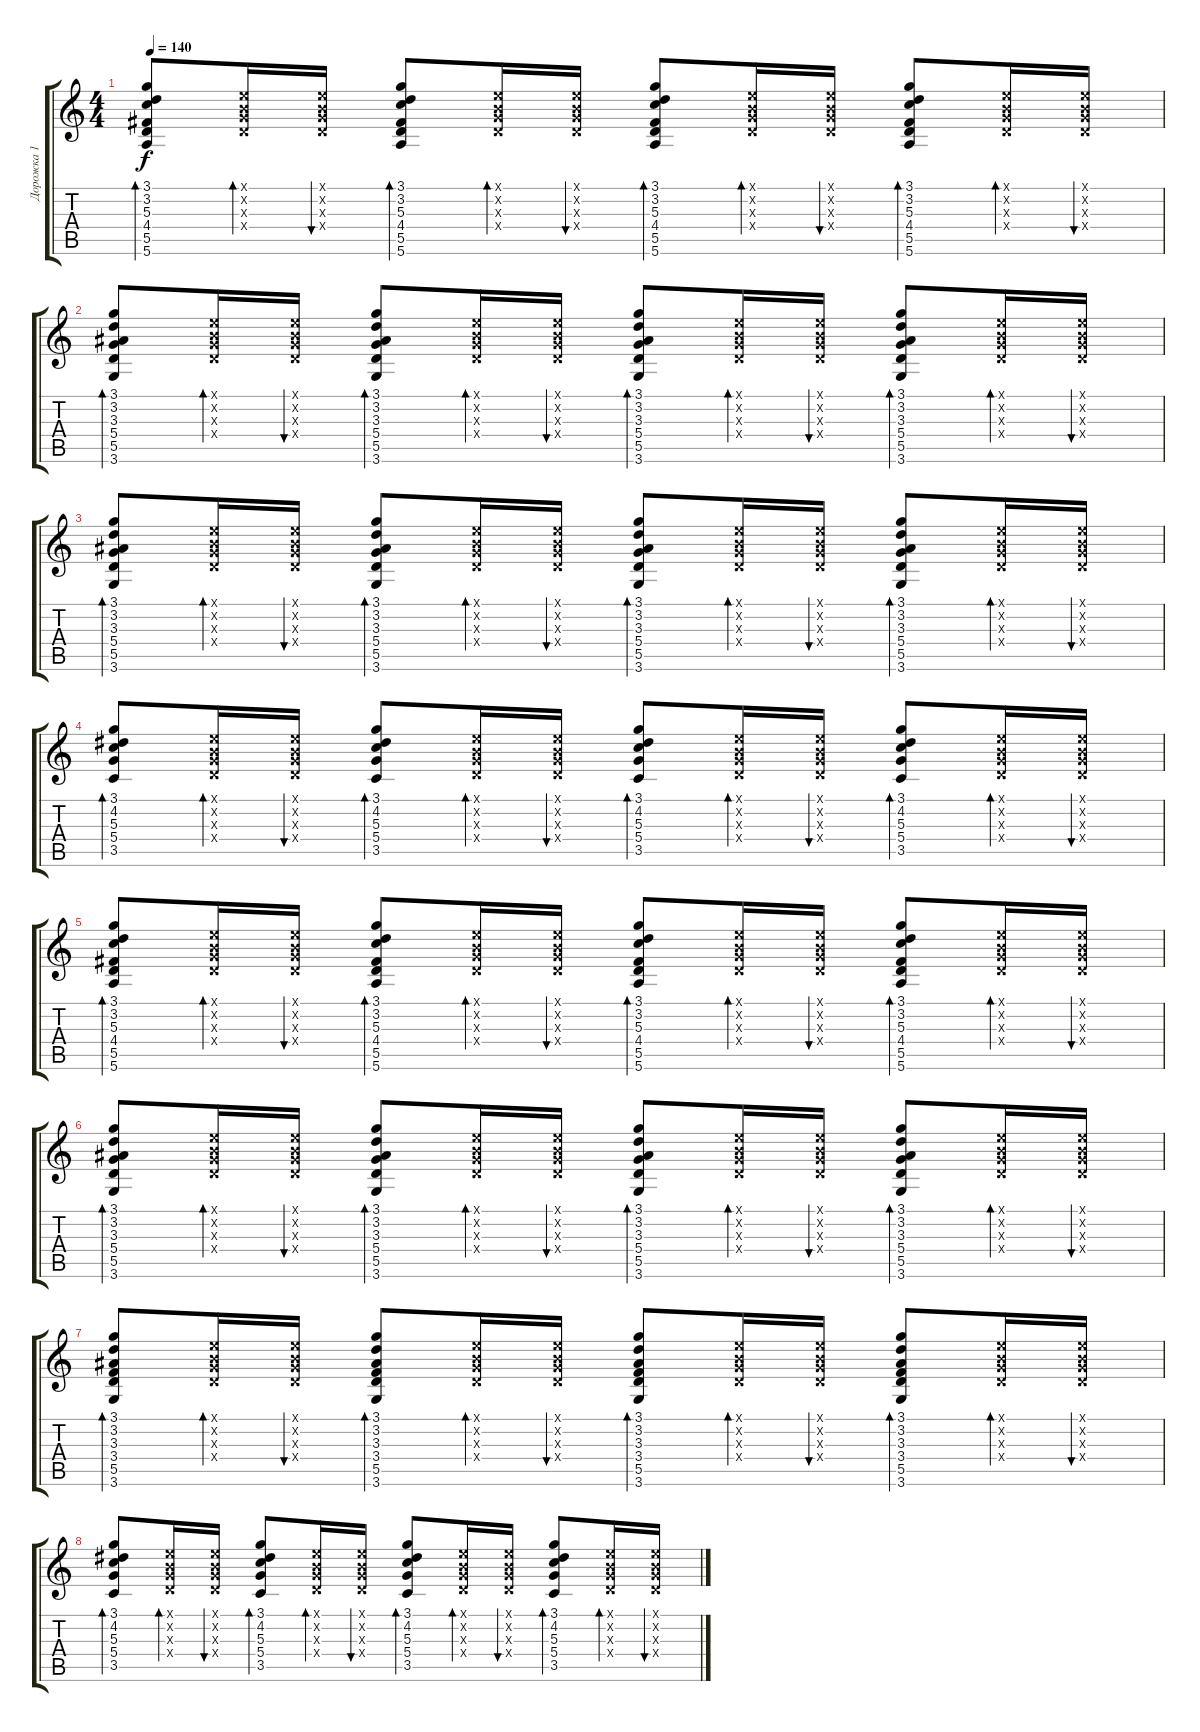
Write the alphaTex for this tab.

\track ("Дорожка 1" "Дорожка 1") {instrument acousticguitarsteel}
\staff {score tabs}
\tuning (E4 B3 G3 D3 A2 E2) {hide}
\ts (4 4)
\tempo 140
\clef g2
\ks c
(3.1 3.2 5.3 4.4 5.5 5.6).8{bd 60 dy f} (0.1{x} 0.2{x} 0.3{x} 0.4{x}).16{bd 60} (0.1{x} 0.2{x} 0.3{x} 0.4{x}).16{bu 60} (3.1 3.2 5.3 4.4 5.5 5.6).8{bd 60} (0.1{x} 0.2{x} 0.3{x} 0.4{x}).16{bd 60} (0.1{x} 0.2{x} 0.3{x} 0.4{x}).16{bu 60} (3.1 3.2 5.3 4.4 5.5 5.6).8{bd 60} (0.1{x} 0.2{x} 0.3{x} 0.4{x}).16{bd 60} (0.1{x} 0.2{x} 0.3{x} 0.4{x}).16{bu 60} (3.1 3.2 5.3 4.4 5.5 5.6).8{bd 60} (0.1{x} 0.2{x} 0.3{x} 0.4{x}).16{bd 60} (0.1{x} 0.2{x} 0.3{x} 0.4{x}).16{bu 60} |
(3.1 3.2 3.3 5.4 5.5 3.6).8{bd 60} (0.1{x} 0.2{x} 0.3{x} 0.4{x}).16{bd 60} (0.1{x} 0.2{x} 0.3{x} 0.4{x}).16{bu 60} (3.1 3.2 3.3 5.4 5.5 3.6).8{bd 60} (0.1{x} 0.2{x} 0.3{x} 0.4{x}).16{bd 60} (0.1{x} 0.2{x} 0.3{x} 0.4{x}).16{bu 60} (3.1 3.2 3.3 5.4 5.5 3.6).8{bd 60} (0.1{x} 0.2{x} 0.3{x} 0.4{x}).16{bd 60} (0.1{x} 0.2{x} 0.3{x} 0.4{x}).16{bu 60} (3.1 3.2 3.3 5.4 5.5 3.6).8{bd 60} (0.1{x} 0.2{x} 0.3{x} 0.4{x}).16{bd 60} (0.1{x} 0.2{x} 0.3{x} 0.4{x}).16{bu 60} |
(3.1 3.2 3.3 5.4 5.5 3.6).8{bd 60} (0.1{x} 0.2{x} 0.3{x} 0.4{x}).16{bd 60} (0.1{x} 0.2{x} 0.3{x} 0.4{x}).16{bu 60} (3.1 3.2 3.3 5.4 5.5 3.6).8{bd 60} (0.1{x} 0.2{x} 0.3{x} 0.4{x}).16{bd 60} (0.1{x} 0.2{x} 0.3{x} 0.4{x}).16{bu 60} (3.1 3.2 3.3 5.4 5.5 3.6).8{bd 60} (0.1{x} 0.2{x} 0.3{x} 0.4{x}).16{bd 60} (0.1{x} 0.2{x} 0.3{x} 0.4{x}).16{bu 60} (3.1 3.2 3.3 5.4 5.5 3.6).8{bd 60} (0.1{x} 0.2{x} 0.3{x} 0.4{x}).16{bd 60} (0.1{x} 0.2{x} 0.3{x} 0.4{x}).16{bu 60} |
(3.1 4.2 5.3 5.4 3.5).8{bd 60} (0.1{x} 0.2{x} 0.3{x} 0.4{x}).16{bd 60} (0.1{x} 0.2{x} 0.3{x} 0.4{x}).16{bu 60} (3.1 4.2 5.3 5.4 3.5).8{bd 60} (0.1{x} 0.2{x} 0.3{x} 0.4{x}).16{bd 60} (0.1{x} 0.2{x} 0.3{x} 0.4{x}).16{bu 60} (3.1 4.2 5.3 5.4 3.5).8{bd 60} (0.1{x} 0.2{x} 0.3{x} 0.4{x}).16{bd 60} (0.1{x} 0.2{x} 0.3{x} 0.4{x}).16{bu 60} (3.1 4.2 5.3 5.4 3.5).8{bd 60} (0.1{x} 0.2{x} 0.3{x} 0.4{x}).16{bd 60} (0.1{x} 0.2{x} 0.3{x} 0.4{x}).16{bu 60} |
(3.1 3.2 5.3 4.4 5.5 5.6).8{bd 60} (0.1{x} 0.2{x} 0.3{x} 0.4{x}).16{bd 60} (0.1{x} 0.2{x} 0.3{x} 0.4{x}).16{bu 60} (3.1 3.2 5.3 4.4 5.5 5.6).8{bd 60} (0.1{x} 0.2{x} 0.3{x} 0.4{x}).16{bd 60} (0.1{x} 0.2{x} 0.3{x} 0.4{x}).16{bu 60} (3.1 3.2 5.3 4.4 5.5 5.6).8{bd 60} (0.1{x} 0.2{x} 0.3{x} 0.4{x}).16{bd 60} (0.1{x} 0.2{x} 0.3{x} 0.4{x}).16{bu 60} (3.1 3.2 5.3 4.4 5.5 5.6).8{bd 60} (0.1{x} 0.2{x} 0.3{x} 0.4{x}).16{bd 60} (0.1{x} 0.2{x} 0.3{x} 0.4{x}).16{bu 60} |
(3.1 3.2 3.3 5.4 5.5 3.6).8{bd 60} (0.1{x} 0.2{x} 0.3{x} 0.4{x}).16{bd 60} (0.1{x} 0.2{x} 0.3{x} 0.4{x}).16{bu 60} (3.1 3.2 3.3 5.4 5.5 3.6).8{bd 60} (0.1{x} 0.2{x} 0.3{x} 0.4{x}).16{bd 60} (0.1{x} 0.2{x} 0.3{x} 0.4{x}).16{bu 60} (3.1 3.2 3.3 5.4 5.5 3.6).8{bd 60} (0.1{x} 0.2{x} 0.3{x} 0.4{x}).16{bd 60} (0.1{x} 0.2{x} 0.3{x} 0.4{x}).16{bu 60} (3.1 3.2 3.3 5.4 5.5 3.6).8{bd 60} (0.1{x} 0.2{x} 0.3{x} 0.4{x}).16{bd 60} (0.1{x} 0.2{x} 0.3{x} 0.4{x}).16{bu 60} |
(3.1 3.2 3.3 3.4 5.5 3.6).8{bd 60} (0.1{x} 0.2{x} 0.3{x} 0.4{x}).16{bd 60} (0.1{x} 0.2{x} 0.3{x} 0.4{x}).16{bu 60} (3.1 3.2 3.3 3.4 5.5 3.6).8{bd 60} (0.1{x} 0.2{x} 0.3{x} 0.4{x}).16{bd 60} (0.1{x} 0.2{x} 0.3{x} 0.4{x}).16{bu 60} (3.1 3.2 3.3 3.4 5.5 3.6).8{bd 60} (0.1{x} 0.2{x} 0.3{x} 0.4{x}).16{bd 60} (0.1{x} 0.2{x} 0.3{x} 0.4{x}).16{bu 60} (3.1 3.2 3.3 3.4 5.5 3.6).8{bd 60} (0.1{x} 0.2{x} 0.3{x} 0.4{x}).16{bd 60} (0.1{x} 0.2{x} 0.3{x} 0.4{x}).16{bu 60} |
(3.1 4.2 5.3 5.4 3.5).8{bd 60} (0.1{x} 0.2{x} 0.3{x} 0.4{x}).16{bd 60} (0.1{x} 0.2{x} 0.3{x} 0.4{x}).16{bu 60} (3.1 4.2 5.3 5.4 3.5).8{bd 60} (0.1{x} 0.2{x} 0.3{x} 0.4{x}).16{bd 60} (0.1{x} 0.2{x} 0.3{x} 0.4{x}).16{bu 60} (3.1 4.2 5.3 5.4 3.5).8{bd 60} (0.1{x} 0.2{x} 0.3{x} 0.4{x}).16{bd 60} (0.1{x} 0.2{x} 0.3{x} 0.4{x}).16{bu 60} (3.1 4.2 5.3 5.4 3.5).8{bd 60} (0.1{x} 0.2{x} 0.3{x} 0.4{x}).16{bd 60} (0.1{x} 0.2{x} 0.3{x} 0.4{x}).16{bu 60}
